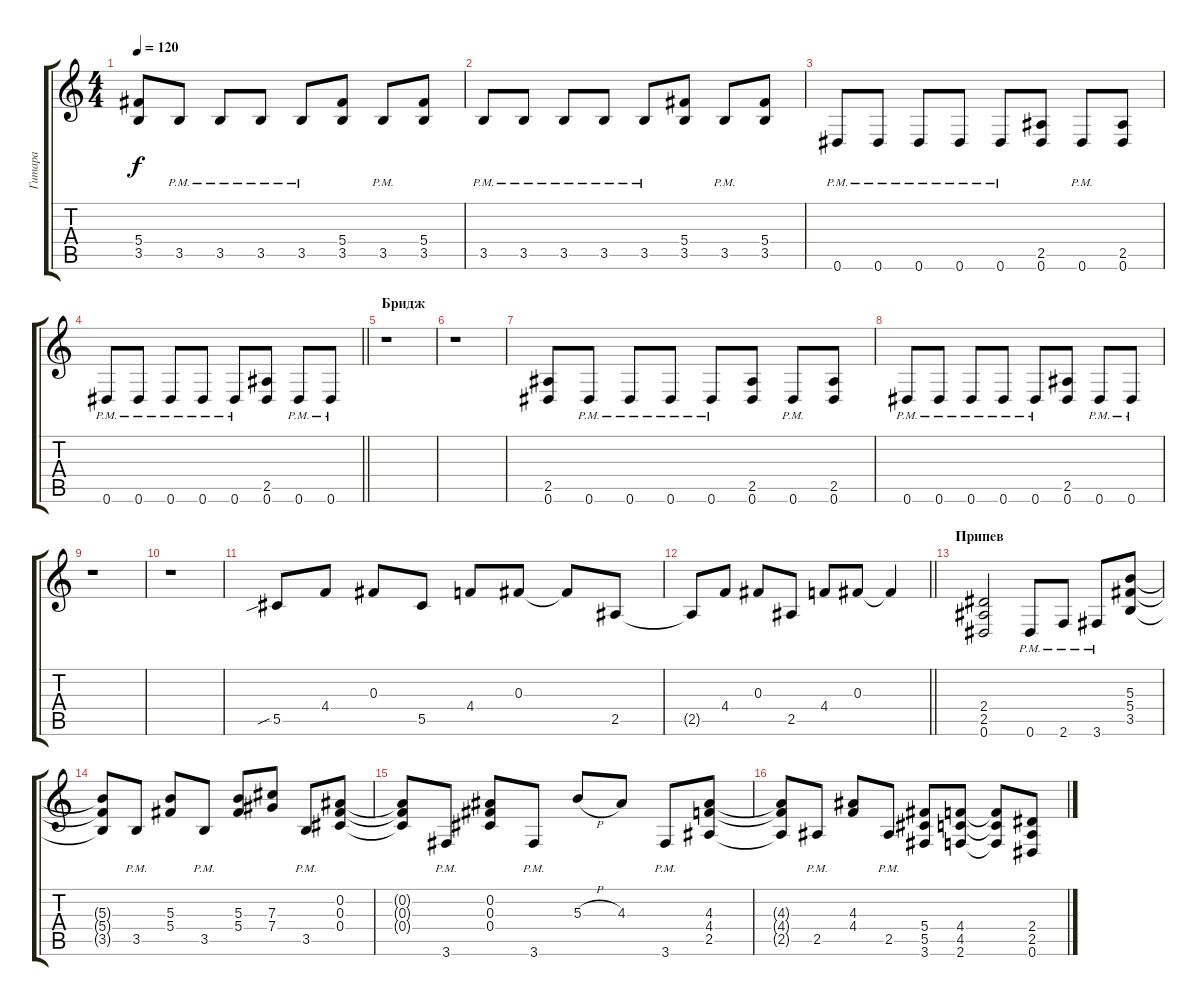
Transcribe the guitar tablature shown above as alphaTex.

\track ("Гитара" "Гитара") {instrument distortionguitar}
\staff {score tabs}
\tuning (Eb4 Bb3 Gb3 Db3 Ab2 Eb2) {hide}
\ts (4 4)
\tempo 120
\clef g2
\ks c
(5.4 3.5).8{dy f} 3.5{pm}.8 3.5{pm}.8 3.5{pm}.8 3.5{pm}.8 (5.4 3.5).8 3.5{pm}.8 (5.4 3.5).8 |
3.5{pm}.8 3.5{pm}.8 3.5{pm}.8 3.5{pm}.8 3.5{pm}.8 (5.4 3.5).8 3.5{pm}.8 (5.4 3.5).8 |
0.6{pm}.8 0.6{pm}.8 0.6{pm}.8 0.6{pm}.8 0.6{pm}.8 (2.5 0.6).8 0.6{pm}.8 (2.5 0.6).8 |
\barLineRight lightlight
0.6{pm}.8 0.6{pm}.8 0.6{pm}.8 0.6{pm}.8 0.6{pm}.8 (2.5 0.6).8 0.6{pm}.8 0.6{pm}.8 |
\section ("" "Бридж")
r.1 |
r.1 |
(2.5 0.6).8 0.6{pm}.8 0.6{pm}.8 0.6{pm}.8 0.6{pm}.8 (2.5 0.6).8 0.6{pm}.8 (2.5 0.6).8 |
0.6{pm}.8 0.6{pm}.8 0.6{pm}.8 0.6{pm}.8 0.6{pm}.8 (2.5 0.6).8 0.6{pm}.8 0.6{pm}.8 |
r.1 |
r.1 |
5.5{sib}.8 4.4.8 0.3.8 5.5.8 4.4.8 0.3.8 0.3{t}.8 2.5.8 |
\barLineRight lightlight
2.5{t}.8 4.4.8 0.3.8 2.5.8 4.4.8 0.3.8 0.3{t}.4 |
\section ("" "Припев")
(2.4 2.5 0.6).2 0.6{pm}.8 2.6{pm}.8 3.6{pm}.8 (5.3 5.4 3.5).8 |
(5.3{t} 5.4{t} 3.5{t}).8 3.5{pm}.8 (5.3 5.4).8 3.5{pm}.8 (5.3 5.4).8 (7.3 7.4).8 3.5{pm}.8 (0.2 0.3 0.4).8 |
(0.2{t} 0.3{t} 0.4{t}).8 3.6{pm}.8 (0.2 0.3 0.4).8 3.6{pm}.8 5.3{h}.8 4.3.8 3.6{pm}.8 (4.3 4.4 2.5).8 |
(4.3{t} 4.4{t} 2.5{t}).8 2.5{pm}.8 (4.3 4.4).8 2.5{pm}.8 (5.4 5.5 3.6).8 (4.4 4.5 2.6).8 (4.4{t} 4.5{t} 2.6{t}).8 (2.4 2.5 0.6).8
